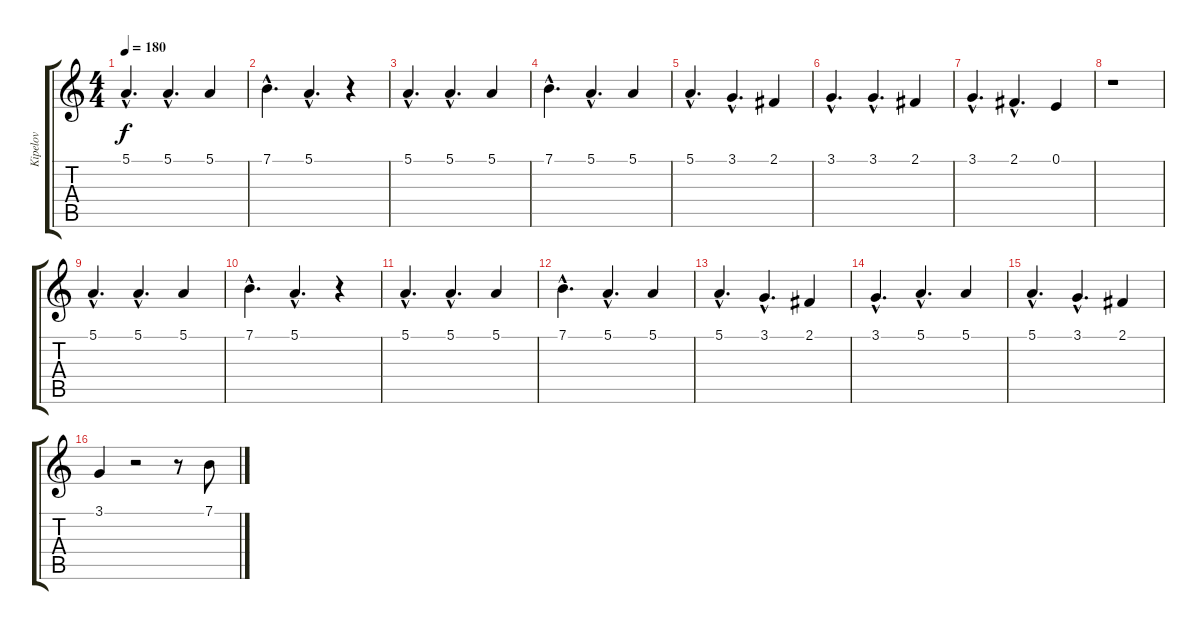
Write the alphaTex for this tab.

\track ("Kipelov" "Kipelov") {instrument tenorsax}
\staff {score tabs}
\tuning (E4 B3 G3 D3 A2 E2) {hide}
\ts (4 4)
\tempo 180
\clef g2
\ks c
5.1{hac}.4{d dy f} 5.1{hac}.4{d} 5.1.4 |
7.1{hac}.4{d} 5.1{hac}.4{d} r.4 |
5.1{hac}.4{d} 5.1{hac}.4{d} 5.1.4 |
7.1{hac}.4{d} 5.1{hac}.4{d} 5.1.4 |
5.1{hac}.4{d} 3.1{hac}.4{d} 2.1.4 |
3.1{hac}.4{d} 3.1{hac}.4{d} 2.1.4 |
3.1{hac}.4{d} 2.1{hac}.4{d} 0.1.4 |
r.1 |
5.1{hac}.4{d} 5.1{hac}.4{d} 5.1.4 |
7.1{hac}.4{d} 5.1{hac}.4{d} r.4 |
5.1{hac}.4{d} 5.1{hac}.4{d} 5.1.4 |
7.1{hac}.4{d} 5.1{hac}.4{d} 5.1.4 |
5.1{hac}.4{d} 3.1{hac}.4{d} 2.1.4 |
3.1{hac}.4{d} 5.1{hac}.4{d} 5.1.4 |
5.1{hac}.4{d} 3.1{hac}.4{d} 2.1.4 |
3.1.4 r.2 r.8 7.1.8
